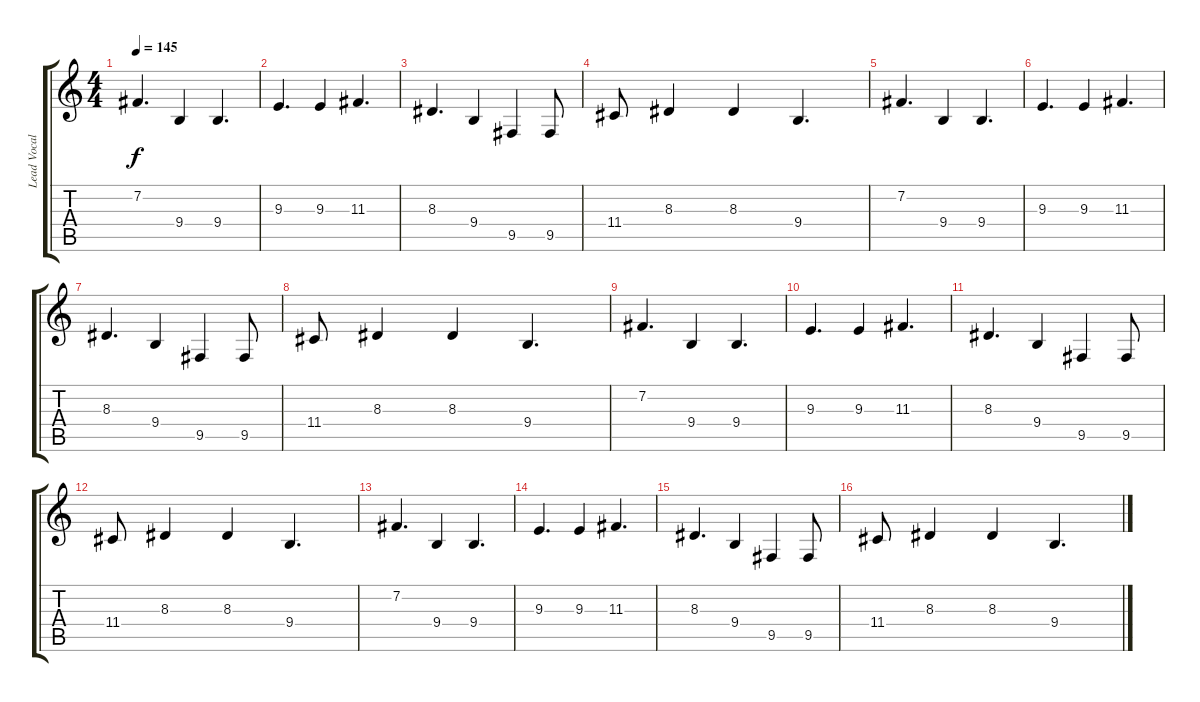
\track ("Lead Vocals" "Lead Vocal") {instrument violin}
\staff {score tabs}
\tuning (E4 B3 G3 D3 A2 E2) {hide}
\ts (4 4)
\tempo 145
\clef g2
\ks c
7.2.4{d dy f} 9.4.4 9.4.4{d} |
9.3.4{d} 9.3.4 11.3.4{d} |
8.3.4{d} 9.4.4 9.5.4 9.5.8 |
11.4.8 8.3.4 8.3.4 9.4.4{d} |
7.2.4{d} 9.4.4 9.4.4{d} |
9.3.4{d} 9.3.4 11.3.4{d} |
8.3.4{d} 9.4.4 9.5.4 9.5.8 |
11.4.8 8.3.4 8.3.4 9.4.4{d} |
7.2.4{d} 9.4.4 9.4.4{d} |
9.3.4{d} 9.3.4 11.3.4{d} |
8.3.4{d} 9.4.4 9.5.4 9.5.8 |
11.4.8 8.3.4 8.3.4 9.4.4{d} |
7.2.4{d} 9.4.4 9.4.4{d} |
9.3.4{d} 9.3.4 11.3.4{d} |
8.3.4{d} 9.4.4 9.5.4 9.5.8 |
11.4.8 8.3.4 8.3.4 9.4.4{d}
